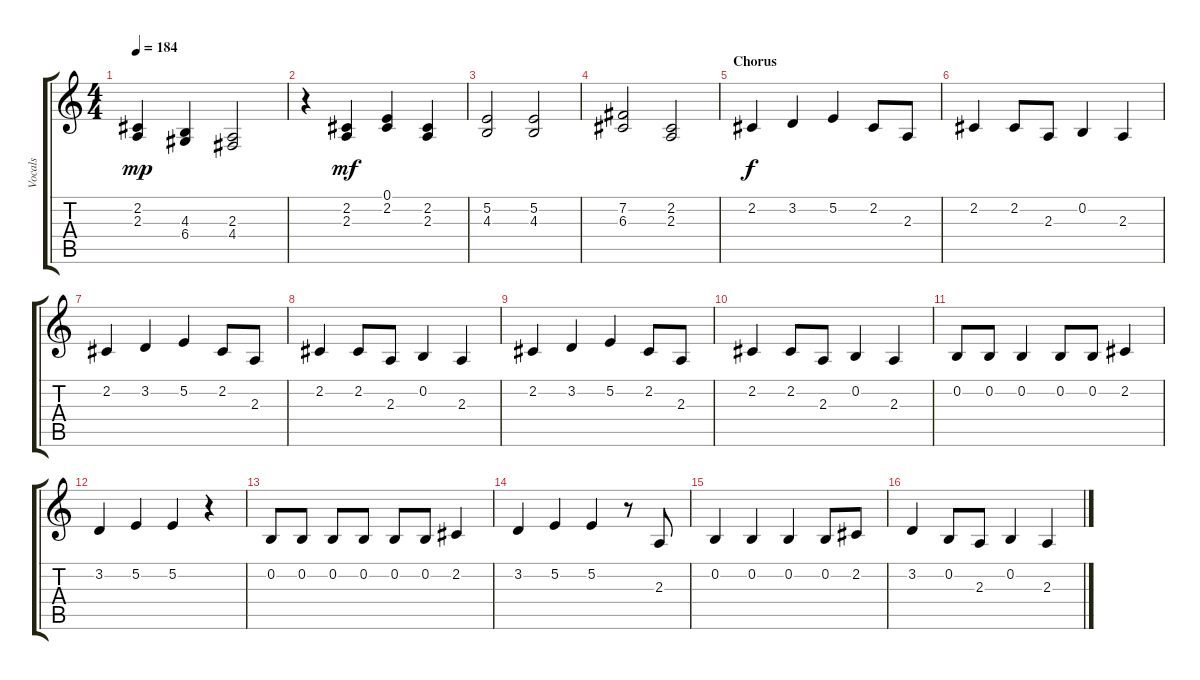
\track ("Vocals" "Vocals") {instrument lead1square}
\staff {score tabs}
\tuning (E4 B3 G3 D3 A2 E2) {hide}
\ts (4 4)
\tempo 184
\clef g2
\ks c
(2.2 2.3).4{dy mp} (4.3 6.4).4 (2.3 4.4).2 |
r.4 (2.2 2.3).4{dy mf} (0.1 2.2).4 (2.2 2.3).4 |
(5.2 4.3).2 (5.2 4.3).2 |
(7.2 6.3).2 (2.2 2.3).2 |
\section ("" "Chorus")
2.2.4{dy f} 3.2.4 5.2.4 2.2.8 2.3.8 |
2.2.4 2.2.8 2.3.8 0.2.4 2.3.4 |
2.2.4 3.2.4 5.2.4 2.2.8 2.3.8 |
2.2.4 2.2.8 2.3.8 0.2.4 2.3.4 |
2.2.4 3.2.4 5.2.4 2.2.8 2.3.8 |
2.2.4 2.2.8 2.3.8 0.2.4 2.3.4 |
0.2.8 0.2.8 0.2.4 0.2.8 0.2.8 2.2.4 |
3.2.4 5.2.4 5.2.4 r.4 |
0.2.8 0.2.8 0.2.8 0.2.8 0.2.8 0.2.8 2.2.4 |
3.2.4 5.2.4 5.2.4 r.8 2.3.8 |
0.2.4 0.2.4 0.2.4 0.2.8 2.2.8 |
3.2.4 0.2.8 2.3.8 0.2.4 2.3.4
